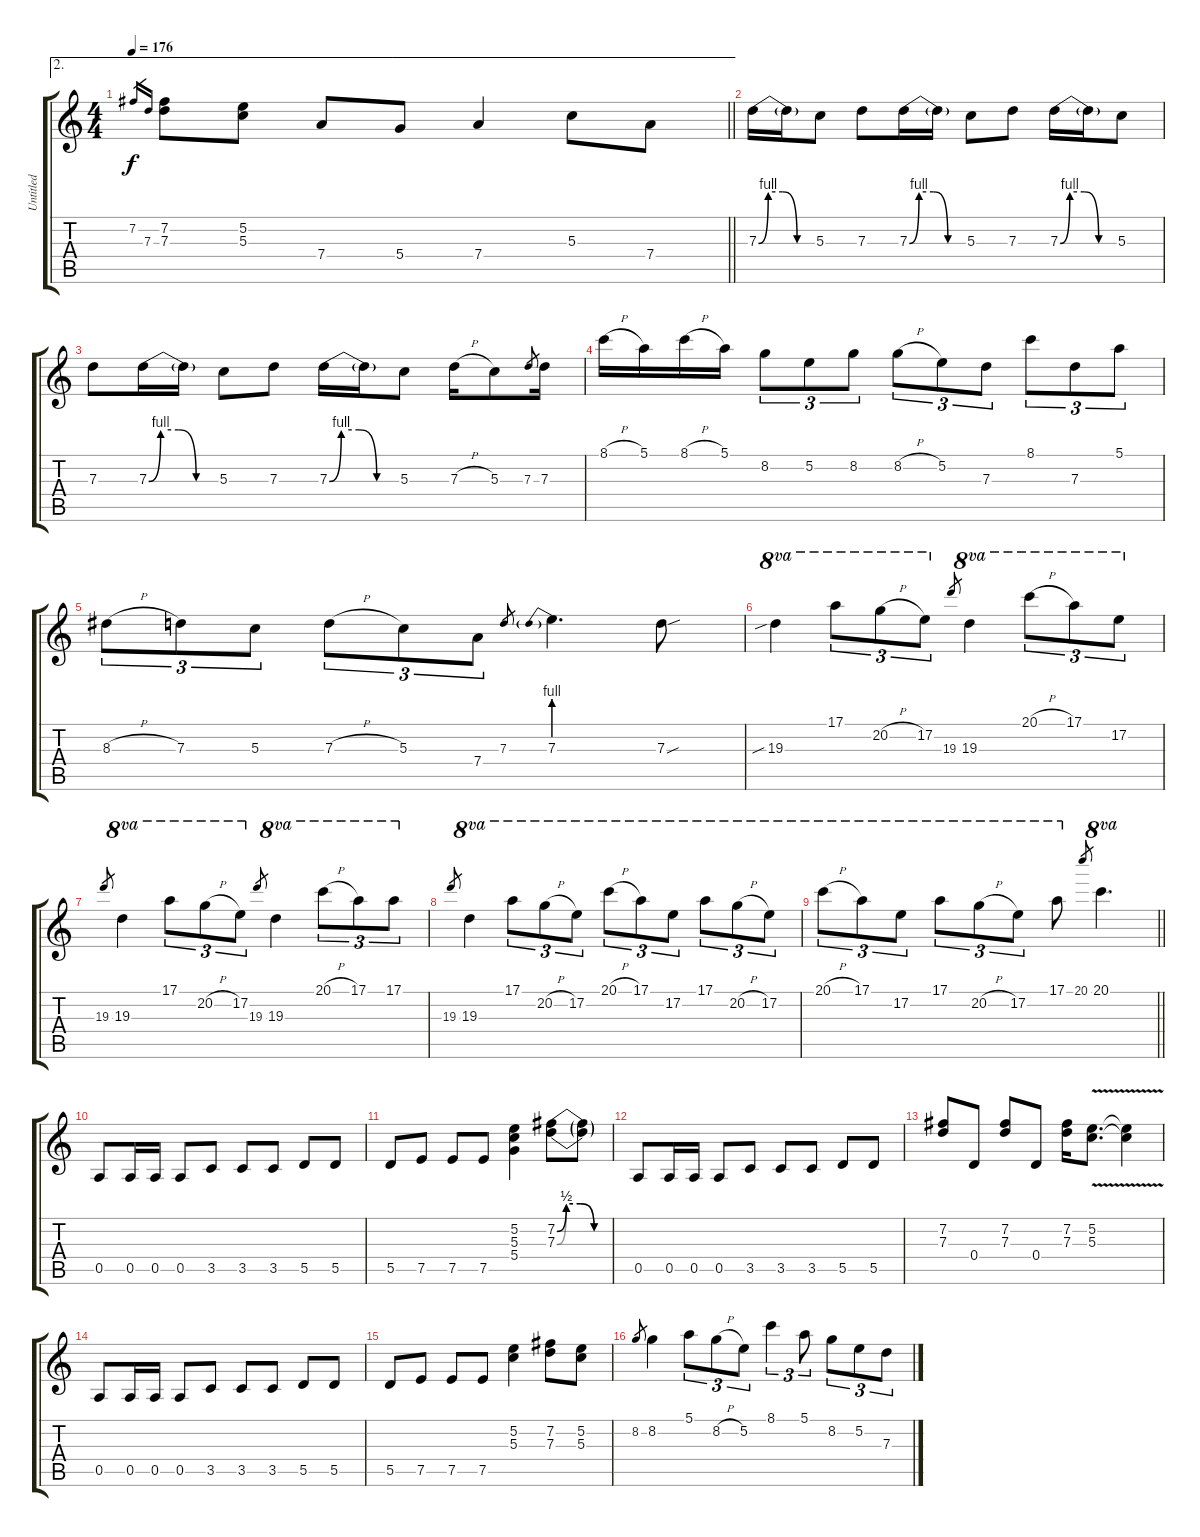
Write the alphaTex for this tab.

\track ("Untitled" "Untitled") {instrument overdrivenguitar}
\staff {score tabs}
\tuning (E4 B3 G3 D3 A2 E2) {hide}
\ae 2
\ts (4 4)
\tempo 176
\clef g2
\barLineRight lightlight
\ks c
7.2.16{gr dy f} 7.3.16{gr} (7.2 7.3).8 (5.2 5.3).8 7.4.8 5.4.8 7.4.4 5.3.8 7.4.8 |
7.3{be (custom 0 0 10 4 25 4 40 0 60 0)}.16 7.3{t}.16 5.3.8 7.3.8 7.3{be (custom 0 0 10 4 25 4 40 0 60 0)}.16 7.3{t}.16 5.3.8 7.3.8 7.3{be (custom 0 0 10 4 25 4 40 0 60 0)}.16 7.3{t}.16 5.3.8 |
7.3.8 7.3{be (custom 0 0 10 4 25 4 40 0 60 0)}.16 7.3{t}.16 5.3.8 7.3.8 7.3{be (custom 0 0 10 4 25 4 40 0 60 0)}.16 7.3{t}.16 5.3.8 7.3{h}.16 5.3.8 7.3.8{gr} 7.3.16 |
8.1{h}.16 5.1.16 8.1{h}.16 5.1.16 8.2.8{tu (3 2)} 5.2.8{tu (3 2)} 8.2.8{tu (3 2)} 8.2{h}.8{tu (3 2)} 5.2.8{tu (3 2)} 7.3.8{tu (3 2)} 8.1.8{tu (3 2)} 7.3.8{tu (3 2)} 5.1.8{tu (3 2)} |
8.3{h}.8{tu (3 2)} 7.3.8{tu (3 2)} 5.3.8{tu (3 2)} 7.3{h}.8{tu (3 2)} 5.3.8{tu (3 2)} 7.4.8{tu (3 2)} 7.3.8{gr} 7.3{be (prebend 0 4 60 4)}.4{d} 7.3{sou}.8 |
19.3{sib}.4{ot 8va} 17.1.8{tu (3 2) ot 8va} 20.2{h}.8{tu (3 2) ot 8va} 17.2.8{tu (3 2) ot 8va} 19.3.8{gr} 19.3.4{ot 8va} 20.1{h}.8{tu (3 2) ot 8va} 17.1.8{tu (3 2) ot 8va} 17.2.8{tu (3 2) ot 8va} |
19.3.8{gr} 19.3.4{ot 8va} 17.1.8{tu (3 2) ot 8va} 20.2{h}.8{tu (3 2) ot 8va} 17.2.8{tu (3 2) ot 8va} 19.3.8{gr} 19.3.4{ot 8va} 20.1{h}.8{tu (3 2) ot 8va} 17.1.8{tu (3 2) ot 8va} 17.1.8{tu (3 2) ot 8va} |
19.3.8{gr} 19.3.4{ot 8va} 17.1.8{tu (3 2) ot 8va} 20.2{h}.8{tu (3 2) ot 8va} 17.2.8{tu (3 2) ot 8va} 20.1{h}.8{tu (3 2) ot 8va} 17.1.8{tu (3 2) ot 8va} 17.2.8{tu (3 2) ot 8va} 17.1.8{tu (3 2) ot 8va} 20.2{h}.8{tu (3 2) ot 8va} 17.2.8{tu (3 2) ot 8va} |
\barLineRight lightlight
20.1{h}.8{tu (3 2) ot 8va} 17.1.8{tu (3 2) ot 8va} 17.2.8{tu (3 2) ot 8va} 17.1.8{tu (3 2) ot 8va} 20.2{h}.8{tu (3 2) ot 8va} 17.2.8{tu (3 2) ot 8va} 17.1.8{ot 8va} 20.1.8{gr} 20.1.4{d ot 8va} |
0.5.8 0.5.16 0.5.16 0.5.8 3.5.8 3.5.8 3.5.8 5.5.8 5.5.8 |
5.5.8 7.5.8 7.5.8 7.5.8 (5.2 5.3 5.4).4 (7.2{be (custom 0 0 10 2 25 2 40 0 60 0)} 7.3{be (custom 0 0 10 2 25 2 40 0 60 0)}).8 (7.2{t} 7.3{t}).8 |
0.5.8 0.5.16 0.5.16 0.5.8 3.5.8 3.5.8 3.5.8 5.5.8 5.5.8 |
(7.2 7.3).8 0.4.8 (7.2 7.3).8 0.4.8 (7.2 7.3).16 (5.2{v} 5.3{v}).8{d} (5.2{v t} 5.3{v t}).4 |
0.5.8 0.5.16 0.5.16 0.5.8 3.5.8 3.5.8 3.5.8 5.5.8 5.5.8 |
5.5.8 7.5.8 7.5.8 7.5.8 (5.2 5.3).4 (7.2 7.3).8 (5.2 5.3).8 |
8.2.8{gr} 8.2.4 5.1.8{tu (3 2)} 8.2{h}.8{tu (3 2)} 5.2.8{tu (3 2)} 8.1.4{tu (3 2)} 5.1.8{tu (3 2)} 8.2.8{tu (3 2)} 5.2.8{tu (3 2)} 7.3.8{tu (3 2)}
